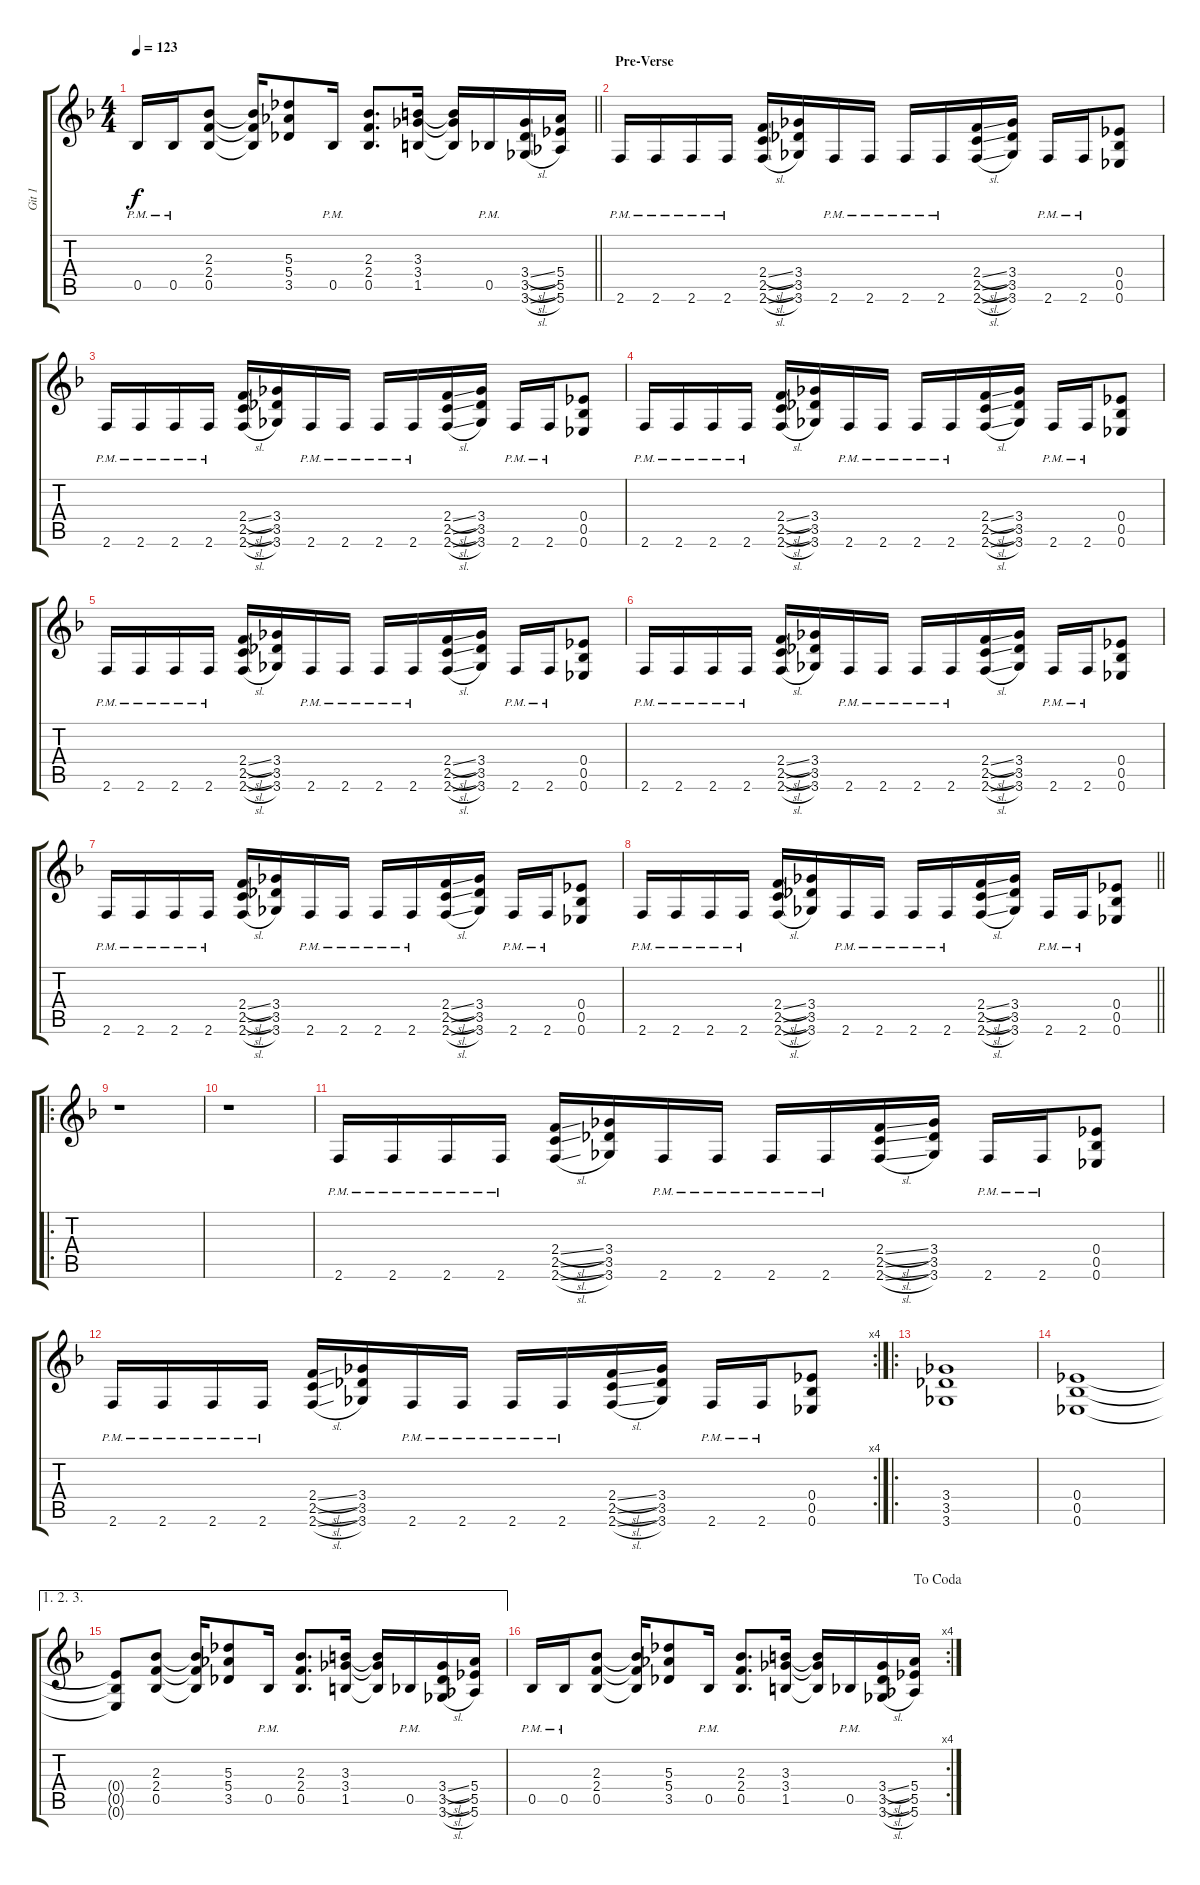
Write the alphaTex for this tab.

\track ("Git 1" "Git 1") {instrument distortionguitar}
\staff {score tabs}
\tuning (F4 C4 Ab3 Eb3 Bb2 Eb2) {hide}
\ts (4 4)
\tempo 123
\clef g2
\barLineRight lightlight
\ks f
0.5{pm}.16{dy f} 0.5{pm}.16 (2.3 2.4 0.5).8 (2.3{t} 2.4{t} 0.5{t}).16 (5.3 5.4 3.5).8 0.5{pm}.16 (2.3 2.4 0.5).8{d} (3.3 3.4 1.5).16 (3.3{t} 3.4{t} 1.5{t}).16 0.5{pm}.16 (3.4{sl} 3.5{sl} 3.6{sl}).16 (5.4 5.5 5.6).16 |
\section ("" "Pre-Verse")
2.6{pm}.16 2.6{pm}.16 2.6{pm}.16 2.6{pm}.16 (2.4{sl} 2.5{sl} 2.6{sl}).16 (3.4 3.5 3.6).16 2.6{pm}.16 2.6{pm}.16 2.6{pm}.16 2.6{pm}.16 (2.4{sl} 2.5{sl} 2.6{sl}).16 (3.4 3.5 3.6).16 2.6{pm}.16 2.6{pm}.16 (0.4 0.5 0.6).8 |
2.6{pm}.16 2.6{pm}.16 2.6{pm}.16 2.6{pm}.16 (2.4{sl} 2.5{sl} 2.6{sl}).16 (3.4 3.5 3.6).16 2.6{pm}.16 2.6{pm}.16 2.6{pm}.16 2.6{pm}.16 (2.4{sl} 2.5{sl} 2.6{sl}).16 (3.4 3.5 3.6).16 2.6{pm}.16 2.6{pm}.16 (0.4 0.5 0.6).8 |
2.6{pm}.16 2.6{pm}.16 2.6{pm}.16 2.6{pm}.16 (2.4{sl} 2.5{sl} 2.6{sl}).16 (3.4 3.5 3.6).16 2.6{pm}.16 2.6{pm}.16 2.6{pm}.16 2.6{pm}.16 (2.4{sl} 2.5{sl} 2.6{sl}).16 (3.4 3.5 3.6).16 2.6{pm}.16 2.6{pm}.16 (0.4 0.5 0.6).8 |
2.6{pm}.16 2.6{pm}.16 2.6{pm}.16 2.6{pm}.16 (2.4{sl} 2.5{sl} 2.6{sl}).16 (3.4 3.5 3.6).16 2.6{pm}.16 2.6{pm}.16 2.6{pm}.16 2.6{pm}.16 (2.4{sl} 2.5{sl} 2.6{sl}).16 (3.4 3.5 3.6).16 2.6{pm}.16 2.6{pm}.16 (0.4 0.5 0.6).8 |
2.6{pm}.16 2.6{pm}.16 2.6{pm}.16 2.6{pm}.16 (2.4{sl} 2.5{sl} 2.6{sl}).16 (3.4 3.5 3.6).16 2.6{pm}.16 2.6{pm}.16 2.6{pm}.16 2.6{pm}.16 (2.4{sl} 2.5{sl} 2.6{sl}).16 (3.4 3.5 3.6).16 2.6{pm}.16 2.6{pm}.16 (0.4 0.5 0.6).8 |
2.6{pm}.16 2.6{pm}.16 2.6{pm}.16 2.6{pm}.16 (2.4{sl} 2.5{sl} 2.6{sl}).16 (3.4 3.5 3.6).16 2.6{pm}.16 2.6{pm}.16 2.6{pm}.16 2.6{pm}.16 (2.4{sl} 2.5{sl} 2.6{sl}).16 (3.4 3.5 3.6).16 2.6{pm}.16 2.6{pm}.16 (0.4 0.5 0.6).8 |
\barLineRight lightlight
2.6{pm}.16 2.6{pm}.16 2.6{pm}.16 2.6{pm}.16 (2.4{sl} 2.5{sl} 2.6{sl}).16 (3.4 3.5 3.6).16 2.6{pm}.16 2.6{pm}.16 2.6{pm}.16 2.6{pm}.16 (2.4{sl} 2.5{sl} 2.6{sl}).16 (3.4 3.5 3.6).16 2.6{pm}.16 2.6{pm}.16 (0.4 0.5 0.6).8 |
\ro
r.1 |
r.1 |
2.6{pm}.16 2.6{pm}.16 2.6{pm}.16 2.6{pm}.16 (2.4{sl} 2.5{sl} 2.6{sl}).16 (3.4 3.5 3.6).16 2.6{pm}.16 2.6{pm}.16 2.6{pm}.16 2.6{pm}.16 (2.4{sl} 2.5{sl} 2.6{sl}).16 (3.4 3.5 3.6).16 2.6{pm}.16 2.6{pm}.16 (0.4 0.5 0.6).8 |
\rc 4
2.6{pm}.16 2.6{pm}.16 2.6{pm}.16 2.6{pm}.16 (2.4{sl} 2.5{sl} 2.6{sl}).16 (3.4 3.5 3.6).16 2.6{pm}.16 2.6{pm}.16 2.6{pm}.16 2.6{pm}.16 (2.4{sl} 2.5{sl} 2.6{sl}).16 (3.4 3.5 3.6).16 2.6{pm}.16 2.6{pm}.16 (0.4 0.5 0.6).8 |
\ro
(3.4 3.5 3.6).1 |
(0.4 0.5 0.6).1 |
\ae (1 2 3)
(0.4{t} 0.5{t} 0.6{t}).8 (2.3 2.4 0.5).8 (2.3{t} 2.4{t} 0.5{t}).16 (5.3 5.4 3.5).8 0.5{pm}.16 (2.3 2.4 0.5).8{d} (3.3 3.4 1.5).16 (3.3{t} 3.4{t} 1.5{t}).16 0.5{pm}.16 (3.4{sl} 3.5{sl} 3.6{sl}).16 (5.4 5.5 5.6).16 |
\rc 4
\jump dacoda
0.5{pm}.16 0.5{pm}.16 (2.3 2.4 0.5).8 (2.3{t} 2.4{t} 0.5{t}).16 (5.3 5.4 3.5).8 0.5{pm}.16 (2.3 2.4 0.5).8{d} (3.3 3.4 1.5).16 (3.3{t} 3.4{t} 1.5{t}).16 0.5{pm}.16 (3.4{sl} 3.5{sl} 3.6{sl}).16 (5.4 5.5 5.6).16
